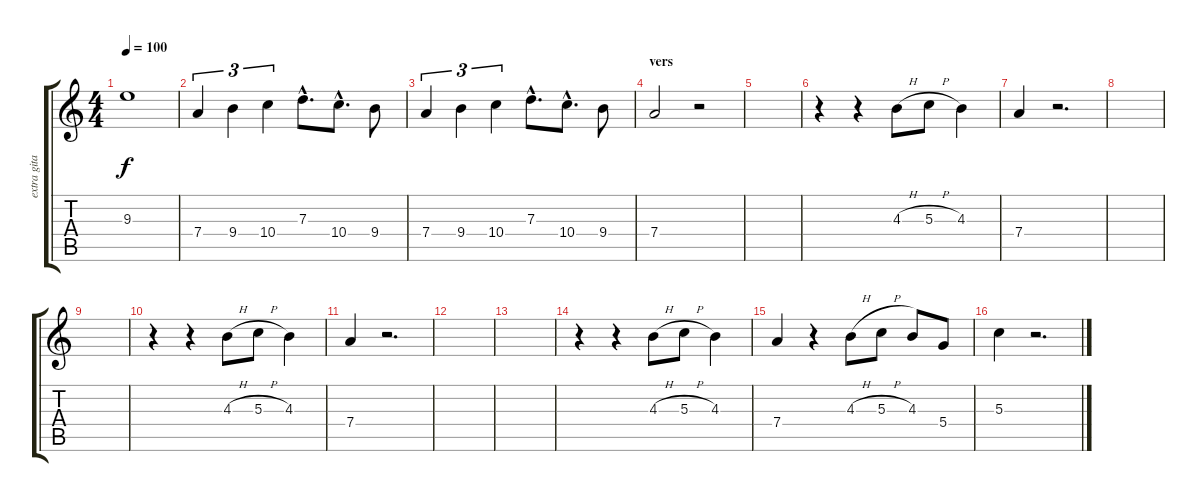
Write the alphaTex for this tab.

\track ("extra gitarr + kör" "extra gita") {instrument electricguitarjazz}
\staff {score tabs}
\tuning (E4 B3 G3 D3 A2 E2) {hide}
\ts (4 4)
\tempo 100
\clef g2
\ks c
9.3.1{dy f} |
7.4.4{tu (3 2)} 9.4.4{tu (3 2)} 10.4.4{tu (3 2)} 7.3{hac}.8{d} 10.4{hac}.8{d} 9.4.8 |
7.4.4{tu (3 2)} 9.4.4{tu (3 2)} 10.4.4{tu (3 2)} 7.3{hac}.8{d} 10.4{hac}.8{d} 9.4.8 |
\section ("" "vers")
7.4.2 r.2 |
|
r.4{volume 7 instrument electricguitarjazz} r.4 4.3{h}.8 5.3{h}.8 4.3.4 |
7.4.4 r.2{d} |
|
|
r.4 r.4 4.3{h}.8 5.3{h}.8 4.3.4 |
7.4.4 r.2{d} |
|
|
r.4 r.4 4.3{h}.8 5.3{h}.8 4.3.4 |
7.4.4 r.4 4.3{h}.8 5.3{h}.8 4.3.8 5.4.8 |
5.3.4 r.2{d}
